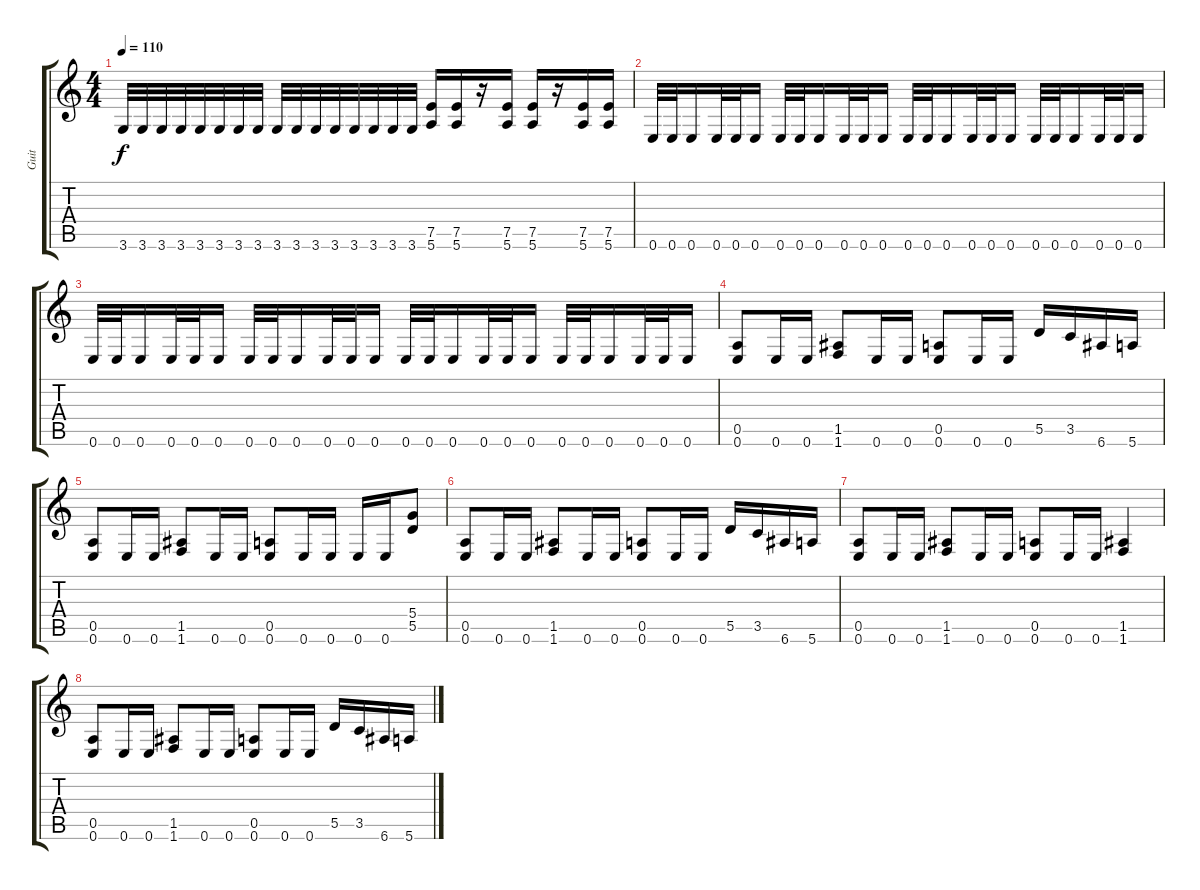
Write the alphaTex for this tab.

\track ("Guit" "Guit") {instrument overdrivenguitar}
\staff {score tabs}
\tuning (E4 B3 G3 D3 A2 E2) {hide}
\ts (4 4)
\tempo 110
\clef g2
\ks c
3.6.32{dy f} 3.6.32 3.6.32 3.6.32 3.6.32 3.6.32 3.6.32 3.6.32 3.6.32 3.6.32 3.6.32 3.6.32 3.6.32 3.6.32 3.6.32 3.6.32 (7.5 5.6).16 (7.5 5.6).16 r.16 (7.5 5.6).16 (7.5 5.6).16 r.16 (7.5 5.6).16 (7.5 5.6).16 |
0.6.32 0.6.32 0.6.16 0.6.32 0.6.32 0.6.16 0.6.32 0.6.32 0.6.16 0.6.32 0.6.32 0.6.16 0.6.32 0.6.32 0.6.16 0.6.32 0.6.32 0.6.16 0.6.32 0.6.32 0.6.16 0.6.32 0.6.32 0.6.16 |
0.6.32 0.6.32 0.6.16 0.6.32 0.6.32 0.6.16 0.6.32 0.6.32 0.6.16 0.6.32 0.6.32 0.6.16 0.6.32 0.6.32 0.6.16 0.6.32 0.6.32 0.6.16 0.6.32 0.6.32 0.6.16 0.6.32 0.6.32 0.6.16 |
(0.5 0.6).8 0.6.16 0.6.16 (1.5 1.6).8 0.6.16 0.6.16 (0.5 0.6).8 0.6.16 0.6.16 5.5.16 3.5.16 6.6.16 5.6.16 |
(0.5 0.6).8 0.6.16 0.6.16 (1.5 1.6).8 0.6.16 0.6.16 (0.5 0.6).8 0.6.16 0.6.16 0.6.16 0.6.16 (5.4 5.5).8 |
(0.5 0.6).8 0.6.16 0.6.16 (1.5 1.6).8 0.6.16 0.6.16 (0.5 0.6).8 0.6.16 0.6.16 5.5.16 3.5.16 6.6.16 5.6.16 |
(0.5 0.6).8 0.6.16 0.6.16 (1.5 1.6).8 0.6.16 0.6.16 (0.5 0.6).8 0.6.16 0.6.16 (1.5 1.6).4 |
(0.5 0.6).8 0.6.16 0.6.16 (1.5 1.6).8 0.6.16 0.6.16 (0.5 0.6).8 0.6.16 0.6.16 5.5.16 3.5.16 6.6.16 5.6.16
